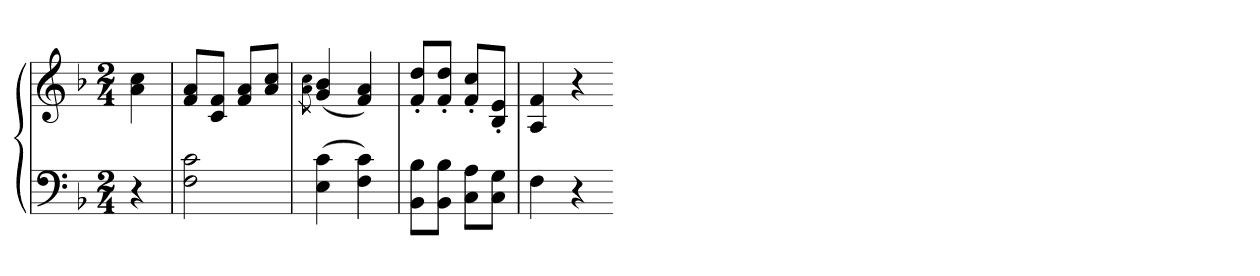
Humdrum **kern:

**kern	**kern
*part1	*part1
*staff2	*staff1
*clefF4	*clefG2
*k[b-]	*k[b-]
*F:	*F:
*M2/4	*M2/4
=	=
4r	4a 4cc
=37	=37
2F 2c	8f 8aL
.	8c 8fJ
.	8f 8aL
.	8a 8ccJ
=38	=38
.	8qa 8qcc
(4E 4c	(4g 4b-
4F 4c)	4f 4a)
=39	=39
8BB- 8B-L	8f' 8dd'L
8BB- 8B-J	8f' 8dd'J
8C 8AL	8f' 8cc'L
8C 8GJ	8B-' 8e'J
=40	=40
4F	4A 4f
4r	4r
=-	=-
*-	*-
